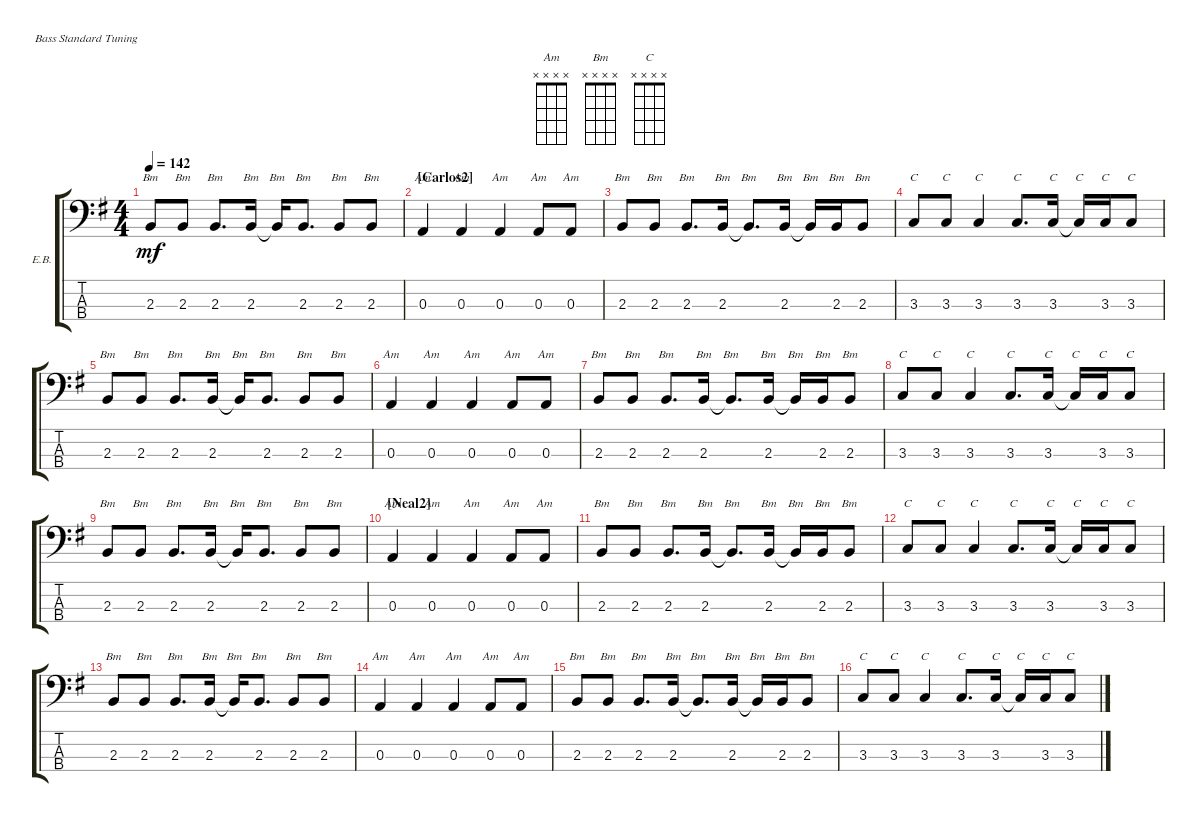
\bracketExtendMode groupsimilarinstruments
\firstSystemTrackNameOrientation horizontal
\otherSystemsTrackNameOrientation horizontal
\track ("Electric Bass" "E.B.") {instrument electricbassfinger}
\staff {score tabs}
\tuning (G2 D2 A1 E1)
\chord ("Am" x x x x)
\chord ("Bm" x x x x)
\chord ("C" x x x x)
\ts (4 4)
\tempo 142
\clef f4
\ks eminor
2.3.8{ch "Bm" dy mf} 2.3.8{ch "Bm"} 2.3.8{d ch "Bm"} 2.3.16{ch "Bm"} 2.3{t}.16{ch "Bm"} 2.3.8{d ch "Bm"} 2.3.8{ch "Bm"} 2.3.8{ch "Bm"} |
\section ("" "[Carlos2] ")
0.3.4{ch "Am"} 0.3.4{ch "Am"} 0.3.4{ch "Am"} 0.3.8{ch "Am"} 0.3.8{ch "Am"} |
2.3.8{ch "Bm"} 2.3.8{ch "Bm"} 2.3.8{d ch "Bm"} 2.3.16{ch "Bm"} 2.3{t}.8{d ch "Bm"} 2.3.16{ch "Bm"} 2.3{t}.16{ch "Bm"} 2.3.16{ch "Bm"} 2.3.8{ch "Bm"} |
3.3.8{ch "C"} 3.3.8{ch "C"} 3.3.4{ch "C"} 3.3.8{d ch "C"} 3.3.16{ch "C"} 3.3{t}.16{ch "C"} 3.3.16{ch "C"} 3.3.8{ch "C"} |
2.3.8{ch "Bm"} 2.3.8{ch "Bm"} 2.3.8{d ch "Bm"} 2.3.16{ch "Bm"} 2.3{t}.16{ch "Bm"} 2.3.8{d ch "Bm"} 2.3.8{ch "Bm"} 2.3.8{ch "Bm"} |
0.3.4{ch "Am"} 0.3.4{ch "Am"} 0.3.4{ch "Am"} 0.3.8{ch "Am"} 0.3.8{ch "Am"} |
2.3.8{ch "Bm"} 2.3.8{ch "Bm"} 2.3.8{d ch "Bm"} 2.3.16{ch "Bm"} 2.3{t}.8{d ch "Bm"} 2.3.16{ch "Bm"} 2.3{t}.16{ch "Bm"} 2.3.16{ch "Bm"} 2.3.8{ch "Bm"} |
3.3.8{ch "C"} 3.3.8{ch "C"} 3.3.4{ch "C"} 3.3.8{d ch "C"} 3.3.16{ch "C"} 3.3{t}.16{ch "C"} 3.3.16{ch "C"} 3.3.8{ch "C"} |
2.3.8{ch "Bm"} 2.3.8{ch "Bm"} 2.3.8{d ch "Bm"} 2.3.16{ch "Bm"} 2.3{t}.16{ch "Bm"} 2.3.8{d ch "Bm"} 2.3.8{ch "Bm"} 2.3.8{ch "Bm"} |
\section ("" "[Neal2]")
0.3.4{ch "Am"} 0.3.4{ch "Am"} 0.3.4{ch "Am"} 0.3.8{ch "Am"} 0.3.8{ch "Am"} |
2.3.8{ch "Bm"} 2.3.8{ch "Bm"} 2.3.8{d ch "Bm"} 2.3.16{ch "Bm"} 2.3{t}.8{d ch "Bm"} 2.3.16{ch "Bm"} 2.3{t}.16{ch "Bm"} 2.3.16{ch "Bm"} 2.3.8{ch "Bm"} |
3.3.8{ch "C"} 3.3.8{ch "C"} 3.3.4{ch "C"} 3.3.8{d ch "C"} 3.3.16{ch "C"} 3.3{t}.16{ch "C"} 3.3.16{ch "C"} 3.3.8{ch "C"} |
2.3.8{ch "Bm"} 2.3.8{ch "Bm"} 2.3.8{d ch "Bm"} 2.3.16{ch "Bm"} 2.3{t}.16{ch "Bm"} 2.3.8{d ch "Bm"} 2.3.8{ch "Bm"} 2.3.8{ch "Bm"} |
0.3.4{ch "Am"} 0.3.4{ch "Am"} 0.3.4{ch "Am"} 0.3.8{ch "Am"} 0.3.8{ch "Am"} |
2.3.8{ch "Bm"} 2.3.8{ch "Bm"} 2.3.8{d ch "Bm"} 2.3.16{ch "Bm"} 2.3{t}.8{d ch "Bm"} 2.3.16{ch "Bm"} 2.3{t}.16{ch "Bm"} 2.3.16{ch "Bm"} 2.3.8{ch "Bm"} |
3.3.8{ch "C"} 3.3.8{ch "C"} 3.3.4{ch "C"} 3.3.8{d ch "C"} 3.3.16{ch "C"} 3.3{t}.16{ch "C"} 3.3.16{ch "C"} 3.3.8{ch "C"}
